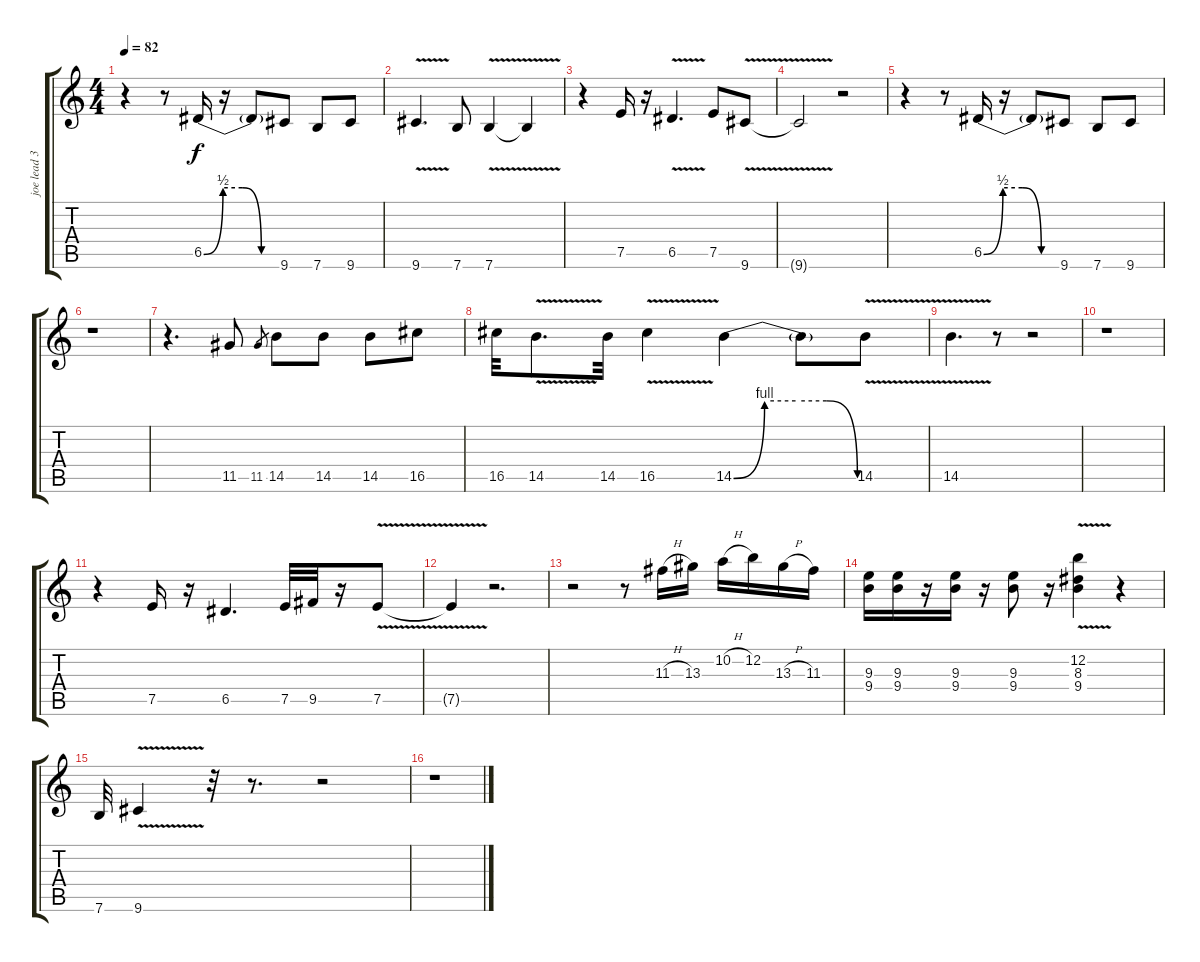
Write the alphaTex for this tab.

\track ("joe lead 3" "joe lead 3") {instrument electricguitarjazz}
\staff {score tabs}
\tuning (E4 B3 G3 D3 A2 E2) {hide}
\ts (4 4)
\tempo 82
\clef g2
\ks c
r.4{dy f} r.8 6.5{be (custom 0 0 15 2 30 2 45 0 60 0)}.16 r.16 6.5{t}.8 9.6.8 7.6.8 9.6.8 |
9.6{v}.4{d} 7.6.8 7.6{v}.4 7.6{t}.4 |
r.4 7.5.16 r.16 6.5{v}.4{d} 7.5.8 9.6{v}.8 |
9.6{t}.2 r.2 |
r.4 r.8 6.5{be (custom 0 0 15 2 30 2 45 0 60 0)}.16 r.16 6.5{t}.8 9.6.8 7.6.8 9.6.8 |
r.1 |
r.4{d} 11.5.8 11.5.8{gr} 14.5.8 14.5.8 14.5.8 16.5.8 |
16.5.32 14.5{v}.8{d} 14.5.32 16.5{v}.4 14.5{be (custom 0 0 15 4 30 4 45 4 60 0)}.4 14.5{t}.8 14.5{v}.8 |
14.5{v}.4{d} r.8 r.2 |
r.1 |
r.4 7.5.16 r.16 6.5.4{d} 7.5.32 9.5.32 r.16 7.5{v}.8 |
7.5{t}.4 r.2{d} |
r.2 r.8 11.3{h}.16 13.3.16 10.2{h}.16 12.2.16 13.3{h}.16 11.3.16 |
(9.3 9.4).16 (9.3 9.4).16 r.16 (9.3 9.4).16 r.16 (9.3 9.4).8 r.16 (12.2{v} 8.3{v} 9.4{v}).4 r.4 |
7.6.32 9.6{v}.4 r.32 r.8{d} r.2 |
r.1
